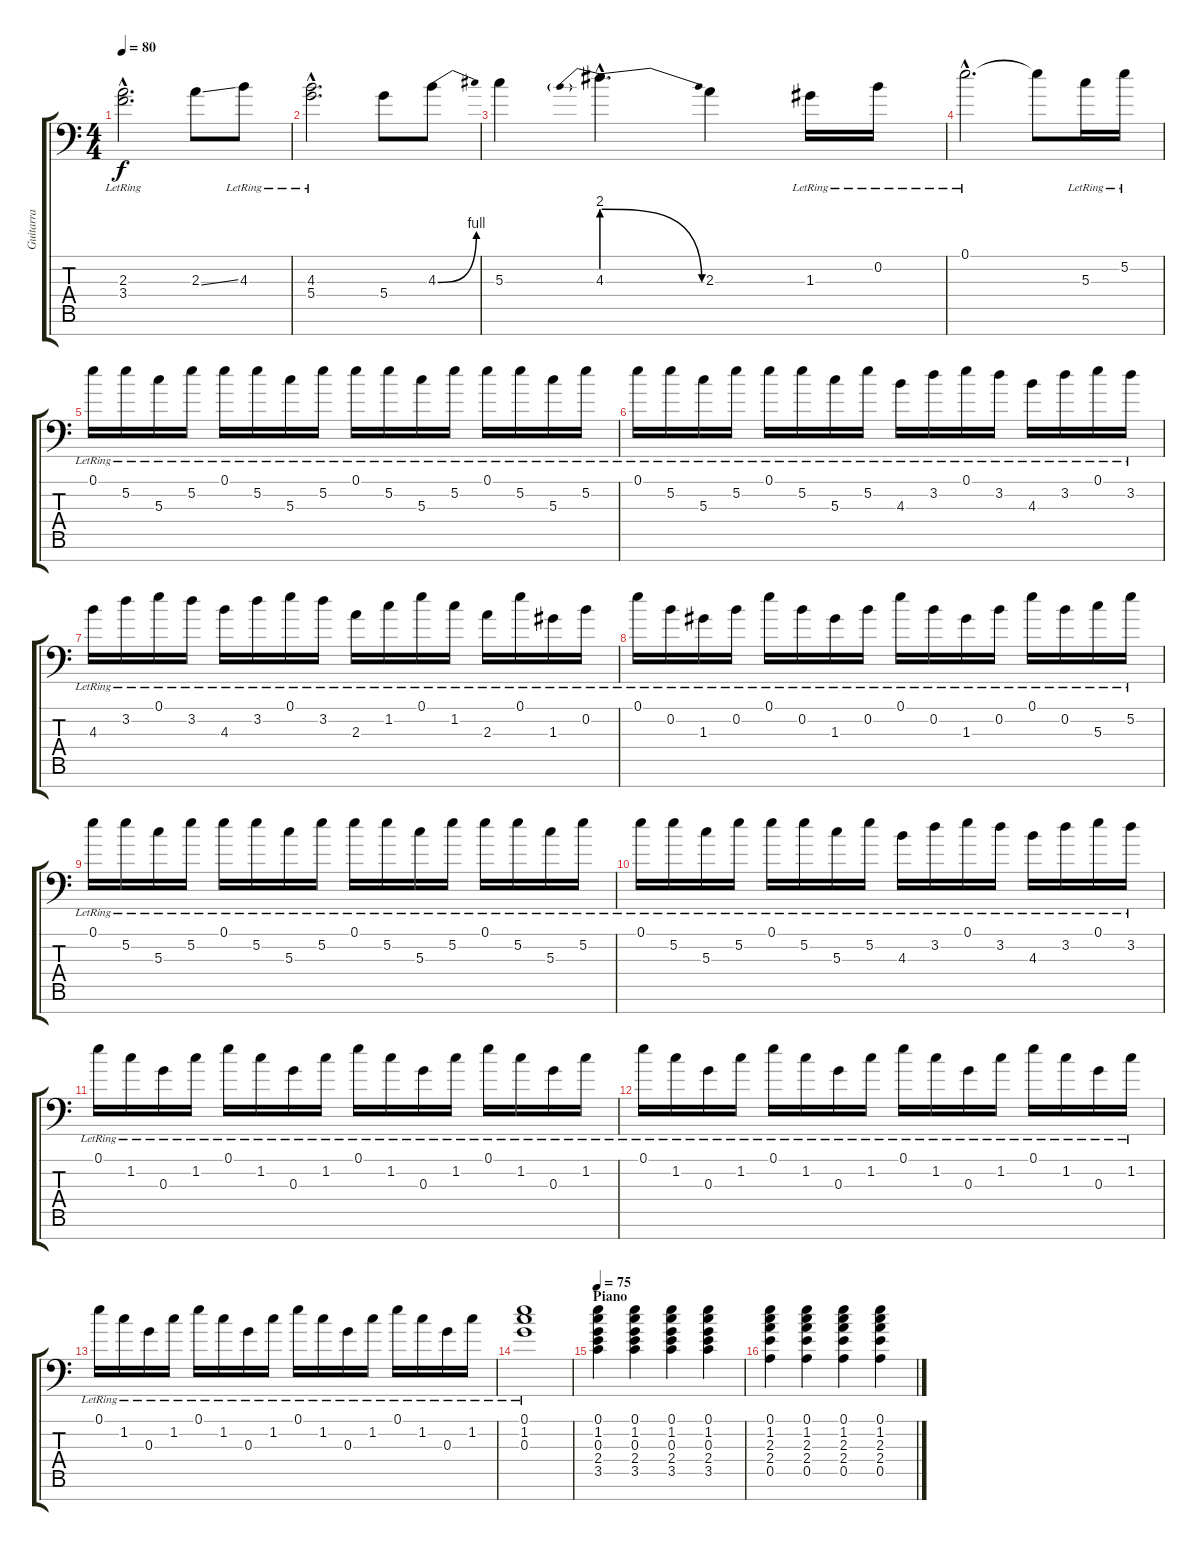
\track ("Guitarra" "Guitarra") {instrument distortionguitar}
\staff {score tabs}
\tuning (E4 B3 G3 D3 A2 E2 A1) {hide}
\ts (4 4)
\tempo 80
\clef f4
\ks c
(2.3{hac lr} 3.4{hac lr}).2{d dy f instrument overdrivenguitar} 2.3{ss}.8 4.3{lr}.8 |
(4.3{hac lr} 5.4{hac lr}).2{d} 5.4.8 4.3{be (bend 0 0 60 4)}.8 |
5.3.4 4.3{be (prebendrelease 0 8 60 0) hac}.4{d} 2.3.4 1.3{lr}.16 0.2{lr}.16 |
0.1{hac lr}.2{d} 0.1{t}.8 5.3{lr}.16 5.2{lr}.16 |
0.1{lr}.16 5.2{lr}.16 5.3{lr}.16 5.2{lr}.16 0.1{lr}.16 5.2{lr}.16 5.3{lr}.16 5.2{lr}.16 0.1{lr}.16 5.2{lr}.16 5.3{lr}.16 5.2{lr}.16 0.1{lr}.16 5.2{lr}.16 5.3{lr}.16 5.2{lr}.16 |
0.1{lr}.16 5.2{lr}.16 5.3{lr}.16 5.2{lr}.16 0.1{lr}.16 5.2{lr}.16 5.3{lr}.16 5.2{lr}.16 4.3{lr}.16 3.2{lr}.16 0.1{lr}.16 3.2{lr}.16 4.3{lr}.16 3.2{lr}.16 0.1{lr}.16 3.2{lr}.16 |
4.3{lr}.16 3.2{lr}.16 0.1{lr}.16 3.2{lr}.16 4.3{lr}.16 3.2{lr}.16 0.1{lr}.16 3.2{lr}.16 2.3{lr}.16 1.2{lr}.16 0.1{lr}.16 1.2{lr}.16 2.3{lr}.16 0.1{lr}.16 1.3{lr}.16 0.2{lr}.16 |
0.1{lr}.16 0.2{lr}.16 1.3{lr}.16 0.2{lr}.16 0.1{lr}.16 0.2{lr}.16 1.3{lr}.16 0.2{lr}.16 0.1{lr}.16 0.2{lr}.16 1.3{lr}.16 0.2{lr}.16 0.1{lr}.16 0.2{lr}.16 5.3{lr}.16 5.2{lr}.16 |
0.1{lr}.16 5.2{lr}.16 5.3{lr}.16 5.2{lr}.16 0.1{lr}.16 5.2{lr}.16 5.3{lr}.16 5.2{lr}.16 0.1{lr}.16 5.2{lr}.16 5.3{lr}.16 5.2{lr}.16 0.1{lr}.16 5.2{lr}.16 5.3{lr}.16 5.2{lr}.16 |
0.1{lr}.16 5.2{lr}.16 5.3{lr}.16 5.2{lr}.16 0.1{lr}.16 5.2{lr}.16 5.3{lr}.16 5.2{lr}.16 4.3{lr}.16 3.2{lr}.16 0.1{lr}.16 3.2{lr}.16 4.3{lr}.16 3.2{lr}.16 0.1{lr}.16 3.2{lr}.16 |
0.1{lr}.16 1.2{lr}.16 0.3{lr}.16 1.2{lr}.16 0.1{lr}.16 1.2{lr}.16 0.3{lr}.16 1.2{lr}.16 0.1{lr}.16 1.2{lr}.16 0.3{lr}.16 1.2{lr}.16 0.1{lr}.16 1.2{lr}.16 0.3{lr}.16 1.2{lr}.16 |
0.1{lr}.16 1.2{lr}.16 0.3{lr}.16 1.2{lr}.16 0.1{lr}.16 1.2{lr}.16 0.3{lr}.16 1.2{lr}.16 0.1{lr}.16 1.2{lr}.16 0.3{lr}.16 1.2{lr}.16 0.1{lr}.16 1.2{lr}.16 0.3{lr}.16 1.2{lr}.16 |
0.1{lr}.16 1.2{lr}.16 0.3{lr}.16 1.2{lr}.16 0.1{lr}.16 1.2{lr}.16 0.3{lr}.16 1.2{lr}.16 0.1{lr}.16 1.2{lr}.16 0.3{lr}.16 1.2{lr}.16 0.1{lr}.16 1.2{lr}.16 0.3{lr}.16 1.2{lr}.16 |
(0.1{lr} 1.2{lr} 0.3{lr}).1 |
\section ("" "Piano")
\tempo 75
(0.1 1.2 0.3 2.4 3.5).4{instrument acousticgrandpiano} (0.1 1.2 0.3 2.4 3.5).4 (0.1 1.2 0.3 2.4 3.5).4 (0.1 1.2 0.3 2.4 3.5).4 |
(0.1 1.2 2.3 2.4 0.5).4 (0.1 1.2 2.3 2.4 0.5).4 (0.1 1.2 2.3 2.4 0.5).4 (0.1 1.2 2.3 2.4 0.5).4
